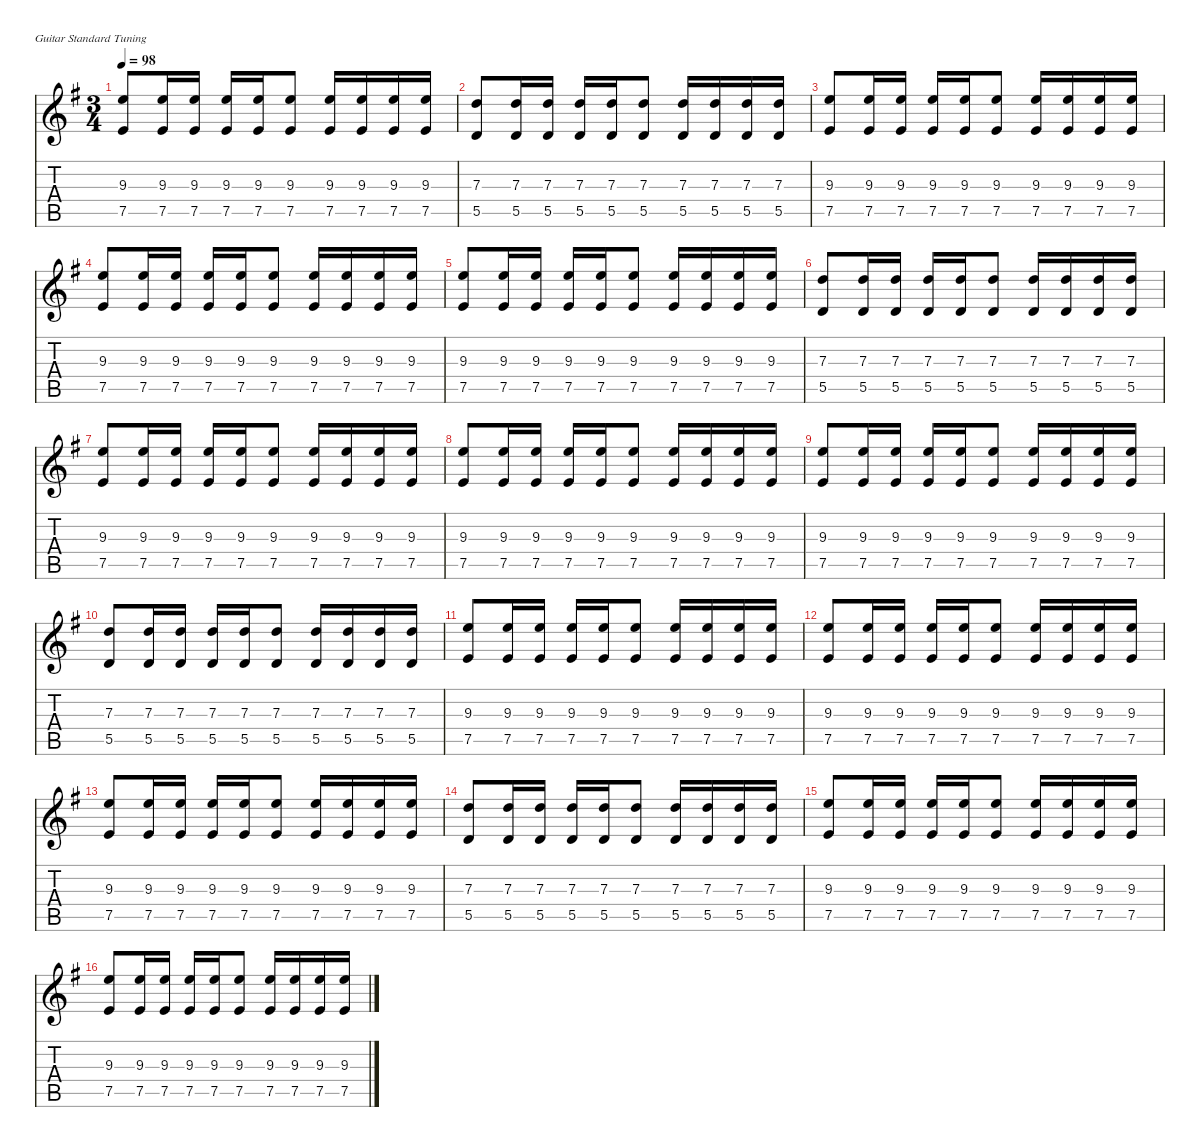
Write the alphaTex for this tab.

\defaultSystemsLayout 4
\hideDynamics
\bracketExtendMode nobrackets
\singleTrackTrackNamePolicy hidden
\multiTrackTrackNamePolicy hidden
\firstSystemTrackNameMode fullname
\otherSystemsTrackNameOrientation horizontal
\track ("Lead Guitar" "od.guit.") {instrument overdrivenguitar}
\staff {score tabs}
\tuning (E4 B3 G3 D3 A2 E2)
\ts (3 4)
\tempo 98
\clef g2
\ks eminor
(9.3{acc forcenatural} 7.5{acc forcenatural}).8{dy f beam Up} (9.3{acc forcenatural} 7.5{acc forcenatural}).16{beam Up} (9.3{acc forcenatural} 7.5{acc forcenatural}).16{beam Up} (9.3{acc forcenatural} 7.5{acc forcenatural}).16{beam Up} (9.3{acc forcenatural} 7.5{acc forcenatural}).16{beam Up} (9.3{acc forcenatural} 7.5{acc forcenatural}).8{beam Up} (9.3{acc forcenatural} 7.5{acc forcenatural}).16{beam Up} (9.3{acc forcenatural} 7.5{acc forcenatural}).16{beam Up} (9.3{acc forcenatural} 7.5{acc forcenatural}).16{beam Up} (9.3{acc forcenatural} 7.5{acc forcenatural}).16{beam Up} |
(7.3{acc forcenatural} 5.5{acc forcenatural}).8{beam Up} (7.3{acc forcenatural} 5.5{acc forcenatural}).16{beam Up} (7.3{acc forcenatural} 5.5{acc forcenatural}).16{beam Up} (7.3{acc forcenatural} 5.5{acc forcenatural}).16{beam Up} (7.3{acc forcenatural} 5.5{acc forcenatural}).16{beam Up} (7.3{acc forcenatural} 5.5{acc forcenatural}).8{beam Up} (7.3{acc forcenatural} 5.5{acc forcenatural}).16{beam Up} (7.3{acc forcenatural} 5.5{acc forcenatural}).16{beam Up} (7.3{acc forcenatural} 5.5{acc forcenatural}).16{beam Up} (7.3{acc forcenatural} 5.5{acc forcenatural}).16{beam Up} |
(9.3{acc forcenatural} 7.5{acc forcenatural}).8{beam Up} (9.3{acc forcenatural} 7.5{acc forcenatural}).16{beam Up} (9.3{acc forcenatural} 7.5{acc forcenatural}).16{beam Up} (9.3{acc forcenatural} 7.5{acc forcenatural}).16{beam Up} (9.3{acc forcenatural} 7.5{acc forcenatural}).16{beam Up} (9.3{acc forcenatural} 7.5{acc forcenatural}).8{beam Up} (9.3{acc forcenatural} 7.5{acc forcenatural}).16{beam Up} (9.3{acc forcenatural} 7.5{acc forcenatural}).16{beam Up} (9.3{acc forcenatural} 7.5{acc forcenatural}).16{beam Up} (9.3{acc forcenatural} 7.5{acc forcenatural}).16{beam Up} |
(9.3{acc forcenatural} 7.5{acc forcenatural}).8{beam Up} (9.3{acc forcenatural} 7.5{acc forcenatural}).16{beam Up} (9.3{acc forcenatural} 7.5{acc forcenatural}).16{beam Up} (9.3{acc forcenatural} 7.5{acc forcenatural}).16{beam Up} (9.3{acc forcenatural} 7.5{acc forcenatural}).16{beam Up} (9.3{acc forcenatural} 7.5{acc forcenatural}).8{beam Up} (9.3{acc forcenatural} 7.5{acc forcenatural}).16{beam Up} (9.3{acc forcenatural} 7.5{acc forcenatural}).16{beam Up} (9.3{acc forcenatural} 7.5{acc forcenatural}).16{beam Up} (9.3{acc forcenatural} 7.5{acc forcenatural}).16{beam Up} |
(9.3{acc forcenatural} 7.5{acc forcenatural}).8{beam Up} (9.3{acc forcenatural} 7.5{acc forcenatural}).16{beam Up} (9.3{acc forcenatural} 7.5{acc forcenatural}).16{beam Up} (9.3{acc forcenatural} 7.5{acc forcenatural}).16{beam Up} (9.3{acc forcenatural} 7.5{acc forcenatural}).16{beam Up} (9.3{acc forcenatural} 7.5{acc forcenatural}).8{beam Up} (9.3{acc forcenatural} 7.5{acc forcenatural}).16{beam Up} (9.3{acc forcenatural} 7.5{acc forcenatural}).16{beam Up} (9.3{acc forcenatural} 7.5{acc forcenatural}).16{beam Up} (9.3{acc forcenatural} 7.5{acc forcenatural}).16{beam Up} |
(7.3{acc forcenatural} 5.5{acc forcenatural}).8{beam Up} (7.3{acc forcenatural} 5.5{acc forcenatural}).16{beam Up} (7.3{acc forcenatural} 5.5{acc forcenatural}).16{beam Up} (7.3{acc forcenatural} 5.5{acc forcenatural}).16{beam Up} (7.3{acc forcenatural} 5.5{acc forcenatural}).16{beam Up} (7.3{acc forcenatural} 5.5{acc forcenatural}).8{beam Up} (7.3{acc forcenatural} 5.5{acc forcenatural}).16{beam Up} (7.3{acc forcenatural} 5.5{acc forcenatural}).16{beam Up} (7.3{acc forcenatural} 5.5{acc forcenatural}).16{beam Up} (7.3{acc forcenatural} 5.5{acc forcenatural}).16{beam Up} |
(9.3{acc forcenatural} 7.5{acc forcenatural}).8{beam Up} (9.3{acc forcenatural} 7.5{acc forcenatural}).16{beam Up} (9.3{acc forcenatural} 7.5{acc forcenatural}).16{beam Up} (9.3{acc forcenatural} 7.5{acc forcenatural}).16{beam Up} (9.3{acc forcenatural} 7.5{acc forcenatural}).16{beam Up} (9.3{acc forcenatural} 7.5{acc forcenatural}).8{beam Up} (9.3{acc forcenatural} 7.5{acc forcenatural}).16{beam Up} (9.3{acc forcenatural} 7.5{acc forcenatural}).16{beam Up} (9.3{acc forcenatural} 7.5{acc forcenatural}).16{beam Up} (9.3{acc forcenatural} 7.5{acc forcenatural}).16{beam Up} |
(9.3{acc forcenatural} 7.5{acc forcenatural}).8{beam Up} (9.3{acc forcenatural} 7.5{acc forcenatural}).16{beam Up} (9.3{acc forcenatural} 7.5{acc forcenatural}).16{beam Up} (9.3{acc forcenatural} 7.5{acc forcenatural}).16{beam Up} (9.3{acc forcenatural} 7.5{acc forcenatural}).16{beam Up} (9.3{acc forcenatural} 7.5{acc forcenatural}).8{beam Up} (9.3{acc forcenatural} 7.5{acc forcenatural}).16{beam Up} (9.3{acc forcenatural} 7.5{acc forcenatural}).16{beam Up} (9.3{acc forcenatural} 7.5{acc forcenatural}).16{beam Up} (9.3{acc forcenatural} 7.5{acc forcenatural}).16{beam Up} |
(9.3{acc forcenatural} 7.5{acc forcenatural}).8{beam Up} (9.3{acc forcenatural} 7.5{acc forcenatural}).16{beam Up} (9.3{acc forcenatural} 7.5{acc forcenatural}).16{beam Up} (9.3{acc forcenatural} 7.5{acc forcenatural}).16{beam Up} (9.3{acc forcenatural} 7.5{acc forcenatural}).16{beam Up} (9.3{acc forcenatural} 7.5{acc forcenatural}).8{beam Up} (9.3{acc forcenatural} 7.5{acc forcenatural}).16{beam Up} (9.3{acc forcenatural} 7.5{acc forcenatural}).16{beam Up} (9.3{acc forcenatural} 7.5{acc forcenatural}).16{beam Up} (9.3{acc forcenatural} 7.5{acc forcenatural}).16{beam Up} |
(7.3{acc forcenatural} 5.5{acc forcenatural}).8{beam Up} (7.3{acc forcenatural} 5.5{acc forcenatural}).16{beam Up} (7.3{acc forcenatural} 5.5{acc forcenatural}).16{beam Up} (7.3{acc forcenatural} 5.5{acc forcenatural}).16{beam Up} (7.3{acc forcenatural} 5.5{acc forcenatural}).16{beam Up} (7.3{acc forcenatural} 5.5{acc forcenatural}).8{beam Up} (7.3{acc forcenatural} 5.5{acc forcenatural}).16{beam Up} (7.3{acc forcenatural} 5.5{acc forcenatural}).16{beam Up} (7.3{acc forcenatural} 5.5{acc forcenatural}).16{beam Up} (7.3{acc forcenatural} 5.5{acc forcenatural}).16{beam Up} |
(9.3{acc forcenatural} 7.5{acc forcenatural}).8{beam Up} (9.3{acc forcenatural} 7.5{acc forcenatural}).16{beam Up} (9.3{acc forcenatural} 7.5{acc forcenatural}).16{beam Up} (9.3{acc forcenatural} 7.5{acc forcenatural}).16{beam Up} (9.3{acc forcenatural} 7.5{acc forcenatural}).16{beam Up} (9.3{acc forcenatural} 7.5{acc forcenatural}).8{beam Up} (9.3{acc forcenatural} 7.5{acc forcenatural}).16{beam Up} (9.3{acc forcenatural} 7.5{acc forcenatural}).16{beam Up} (9.3{acc forcenatural} 7.5{acc forcenatural}).16{beam Up} (9.3{acc forcenatural} 7.5{acc forcenatural}).16{beam Up} |
(9.3{acc forcenatural} 7.5{acc forcenatural}).8{beam Up} (9.3{acc forcenatural} 7.5{acc forcenatural}).16{beam Up} (9.3{acc forcenatural} 7.5{acc forcenatural}).16{beam Up} (9.3{acc forcenatural} 7.5{acc forcenatural}).16{beam Up} (9.3{acc forcenatural} 7.5{acc forcenatural}).16{beam Up} (9.3{acc forcenatural} 7.5{acc forcenatural}).8{beam Up} (9.3{acc forcenatural} 7.5{acc forcenatural}).16{beam Up} (9.3{acc forcenatural} 7.5{acc forcenatural}).16{beam Up} (9.3{acc forcenatural} 7.5{acc forcenatural}).16{beam Up} (9.3{acc forcenatural} 7.5{acc forcenatural}).16{beam Up} |
(9.3{acc forcenatural} 7.5{acc forcenatural}).8{beam Up} (9.3{acc forcenatural} 7.5{acc forcenatural}).16{beam Up} (9.3{acc forcenatural} 7.5{acc forcenatural}).16{beam Up} (9.3{acc forcenatural} 7.5{acc forcenatural}).16{beam Up} (9.3{acc forcenatural} 7.5{acc forcenatural}).16{beam Up} (9.3{acc forcenatural} 7.5{acc forcenatural}).8{beam Up} (9.3{acc forcenatural} 7.5{acc forcenatural}).16{beam Up} (9.3{acc forcenatural} 7.5{acc forcenatural}).16{beam Up} (9.3{acc forcenatural} 7.5{acc forcenatural}).16{beam Up} (9.3{acc forcenatural} 7.5{acc forcenatural}).16{beam Up} |
(7.3{acc forcenatural} 5.5{acc forcenatural}).8{beam Up} (7.3{acc forcenatural} 5.5{acc forcenatural}).16{beam Up} (7.3{acc forcenatural} 5.5{acc forcenatural}).16{beam Up} (7.3{acc forcenatural} 5.5{acc forcenatural}).16{beam Up} (7.3{acc forcenatural} 5.5{acc forcenatural}).16{beam Up} (7.3{acc forcenatural} 5.5{acc forcenatural}).8{beam Up} (7.3{acc forcenatural} 5.5{acc forcenatural}).16{beam Up} (7.3{acc forcenatural} 5.5{acc forcenatural}).16{beam Up} (7.3{acc forcenatural} 5.5{acc forcenatural}).16{beam Up} (7.3{acc forcenatural} 5.5{acc forcenatural}).16{beam Up} |
(9.3{acc forcenatural} 7.5{acc forcenatural}).8{beam Up} (9.3{acc forcenatural} 7.5{acc forcenatural}).16{beam Up} (9.3{acc forcenatural} 7.5{acc forcenatural}).16{beam Up} (9.3{acc forcenatural} 7.5{acc forcenatural}).16{beam Up} (9.3{acc forcenatural} 7.5{acc forcenatural}).16{beam Up} (9.3{acc forcenatural} 7.5{acc forcenatural}).8{beam Up} (9.3{acc forcenatural} 7.5{acc forcenatural}).16{beam Up} (9.3{acc forcenatural} 7.5{acc forcenatural}).16{beam Up} (9.3{acc forcenatural} 7.5{acc forcenatural}).16{beam Up} (9.3{acc forcenatural} 7.5{acc forcenatural}).16{beam Up} |
(9.3{acc forcenatural} 7.5{acc forcenatural}).8{beam Up} (9.3{acc forcenatural} 7.5{acc forcenatural}).16{beam Up} (9.3{acc forcenatural} 7.5{acc forcenatural}).16{beam Up} (9.3{acc forcenatural} 7.5{acc forcenatural}).16{beam Up} (9.3{acc forcenatural} 7.5{acc forcenatural}).16{beam Up} (9.3{acc forcenatural} 7.5{acc forcenatural}).8{beam Up} (9.3{acc forcenatural} 7.5{acc forcenatural}).16{beam Up} (9.3{acc forcenatural} 7.5{acc forcenatural}).16{beam Up} (9.3{acc forcenatural} 7.5{acc forcenatural}).16{beam Up} (9.3{acc forcenatural} 7.5{acc forcenatural}).16{beam Up}
